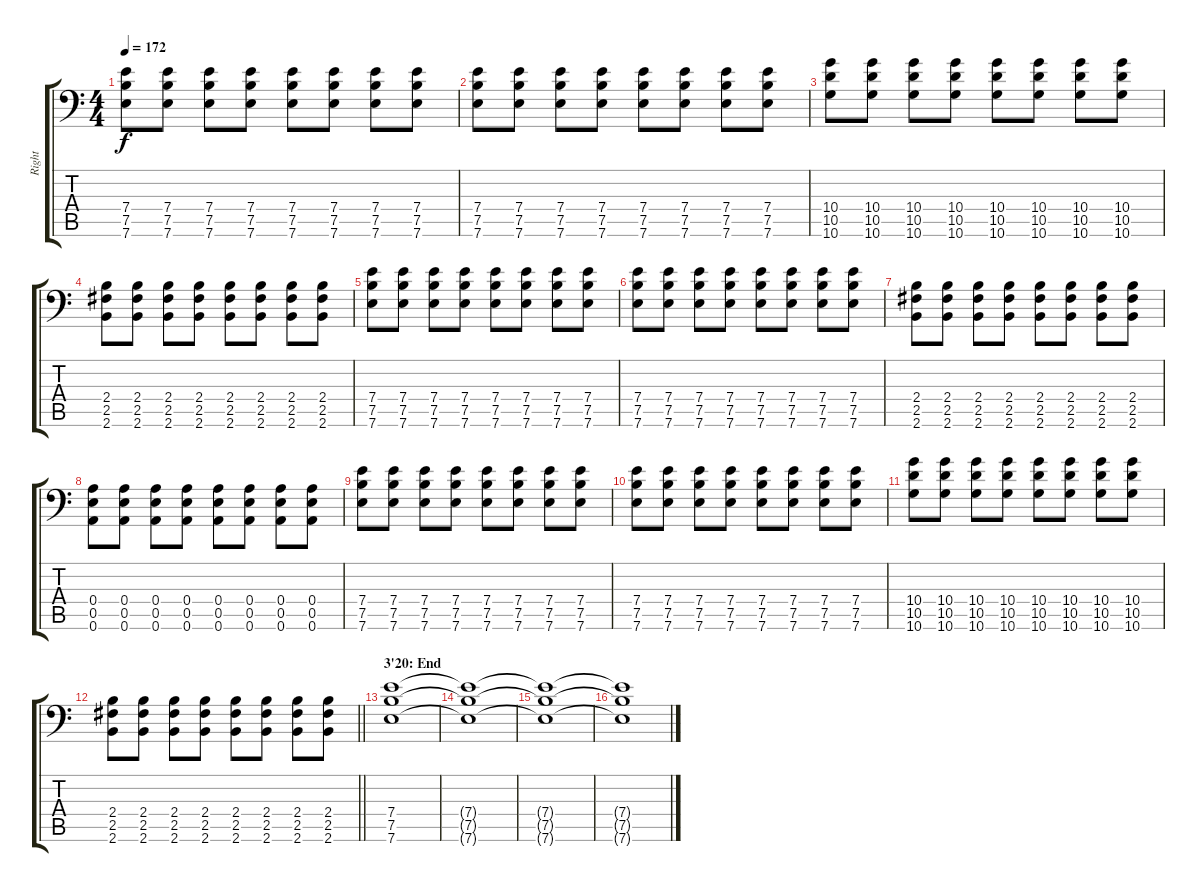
\track ("Right" "Right") {instrument distortionguitar}
\staff {score tabs}
\tuning (B3 Gb3 D3 A2 E2 A1) {hide}
\ts (4 4)
\tempo 172
\clef f4
\ks c
(7.4 7.5 7.6).8{dy f} (7.4 7.5 7.6).8 (7.4 7.5 7.6).8 (7.4 7.5 7.6).8 (7.4 7.5 7.6).8 (7.4 7.5 7.6).8 (7.4 7.5 7.6).8 (7.4 7.5 7.6).8 |
(7.4 7.5 7.6).8 (7.4 7.5 7.6).8 (7.4 7.5 7.6).8 (7.4 7.5 7.6).8 (7.4 7.5 7.6).8 (7.4 7.5 7.6).8 (7.4 7.5 7.6).8 (7.4 7.5 7.6).8 |
(10.4 10.5 10.6).8 (10.4 10.5 10.6).8 (10.4 10.5 10.6).8 (10.4 10.5 10.6).8 (10.4 10.5 10.6).8 (10.4 10.5 10.6).8 (10.4 10.5 10.6).8 (10.4 10.5 10.6).8 |
(2.4 2.5 2.6).8 (2.4 2.5 2.6).8 (2.4 2.5 2.6).8 (2.4 2.5 2.6).8 (2.4 2.5 2.6).8 (2.4 2.5 2.6).8 (2.4 2.5 2.6).8 (2.4 2.5 2.6).8 |
(7.4 7.5 7.6).8 (7.4 7.5 7.6).8 (7.4 7.5 7.6).8 (7.4 7.5 7.6).8 (7.4 7.5 7.6).8 (7.4 7.5 7.6).8 (7.4 7.5 7.6).8 (7.4 7.5 7.6).8 |
(7.4 7.5 7.6).8 (7.4 7.5 7.6).8 (7.4 7.5 7.6).8 (7.4 7.5 7.6).8 (7.4 7.5 7.6).8 (7.4 7.5 7.6).8 (7.4 7.5 7.6).8 (7.4 7.5 7.6).8 |
(2.4 2.5 2.6).8 (2.4 2.5 2.6).8 (2.4 2.5 2.6).8 (2.4 2.5 2.6).8 (2.4 2.5 2.6).8 (2.4 2.5 2.6).8 (2.4 2.5 2.6).8 (2.4 2.5 2.6).8 |
(0.4 0.5 0.6).8 (0.4 0.5 0.6).8 (0.4 0.5 0.6).8 (0.4 0.5 0.6).8 (0.4 0.5 0.6).8 (0.4 0.5 0.6).8 (0.4 0.5 0.6).8 (0.4 0.5 0.6).8 |
(7.4 7.5 7.6).8 (7.4 7.5 7.6).8 (7.4 7.5 7.6).8 (7.4 7.5 7.6).8 (7.4 7.5 7.6).8 (7.4 7.5 7.6).8 (7.4 7.5 7.6).8 (7.4 7.5 7.6).8 |
(7.4 7.5 7.6).8 (7.4 7.5 7.6).8 (7.4 7.5 7.6).8 (7.4 7.5 7.6).8 (7.4 7.5 7.6).8 (7.4 7.5 7.6).8 (7.4 7.5 7.6).8 (7.4 7.5 7.6).8 |
(10.4 10.5 10.6).8 (10.4 10.5 10.6).8 (10.4 10.5 10.6).8 (10.4 10.5 10.6).8 (10.4 10.5 10.6).8 (10.4 10.5 10.6).8 (10.4 10.5 10.6).8 (10.4 10.5 10.6).8 |
\barLineRight lightlight
(2.4 2.5 2.6).8 (2.4 2.5 2.6).8 (2.4 2.5 2.6).8 (2.4 2.5 2.6).8 (2.4 2.5 2.6).8 (2.4 2.5 2.6).8 (2.4 2.5 2.6).8 (2.4 2.5 2.6).8 |
\section ("" "3'20: End")
(7.4 7.5 7.6).1 |
(7.4{t} 7.5{t} 7.6{t}).1 |
(7.4{t} 7.5{t} 7.6{t}).1 |
(7.4{t} 7.5{t} 7.6{t}).1
